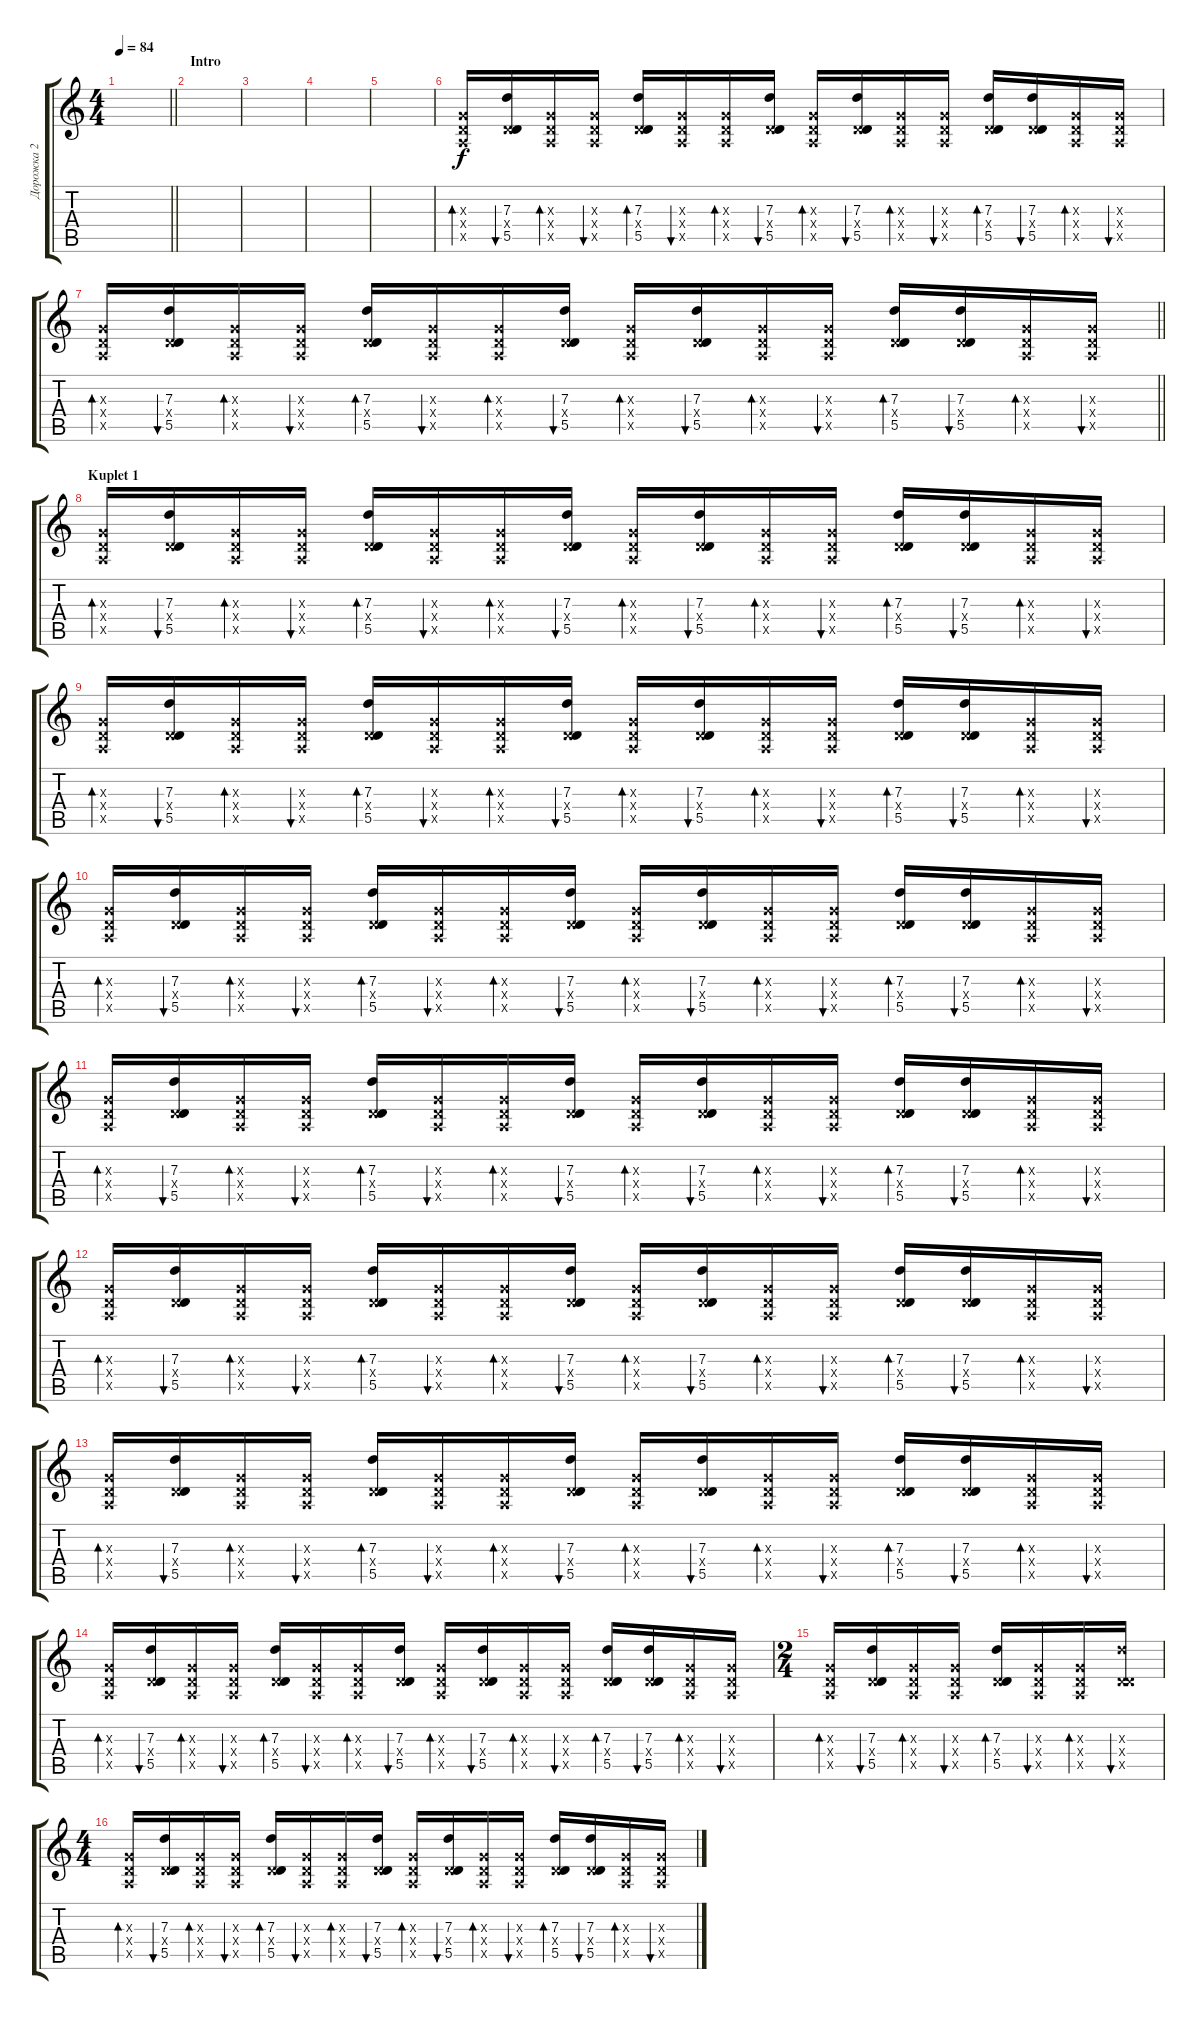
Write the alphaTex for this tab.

\track ("Дорожка 2" "Дорожка 2") {instrument acousticguitarsteel}
\staff {score tabs}
\tuning (E4 B3 G3 D3 A2 E2) {hide}
\ts (4 4)
\tempo 84
\clef g2
\barLineRight lightlight
\ks c
|
\section ("" "Intro")
|
|
|
|
(0.3{x} 0.4{x} 0.5{x}).16{bd 60} (7.3 0.4{x} 5.5).16{bu 60} (0.3{x} 0.4{x} 0.5{x}).16{bd 60} (0.3{x} 0.4{x} 0.5{x}).16{bu 60} (7.3 0.4{x} 5.5).16{bd 60} (0.3{x} 0.4{x} 0.5{x}).16{bu 60} (0.3{x} 0.4{x} 0.5{x}).16{bd 60} (7.3 0.4{x} 5.5).16{bu 60} (0.3{x} 0.4{x} 0.5{x}).16{bd 60} (7.3 0.4{x} 5.5).16{bu 60} (0.3{x} 0.4{x} 0.5{x}).16{bd 60} (0.3{x} 0.4{x} 0.5{x}).16{bu 60} (7.3 0.4{x} 5.5).16{bd 60} (7.3 0.4{x} 5.5).16{bu 60} (0.3{x} 0.4{x} 0.5{x}).16{bd 60} (0.3{x} 0.4{x} 0.5{x}).16{bu 60} |
\barLineRight lightlight
(0.3{x} 0.4{x} 0.5{x}).16{bd 60} (7.3 0.4{x} 5.5).16{bu 60} (0.3{x} 0.4{x} 0.5{x}).16{bd 60} (0.3{x} 0.4{x} 0.5{x}).16{bu 60} (7.3 0.4{x} 5.5).16{bd 60} (0.3{x} 0.4{x} 0.5{x}).16{bu 60} (0.3{x} 0.4{x} 0.5{x}).16{bd 60} (7.3 0.4{x} 5.5).16{bu 60} (0.3{x} 0.4{x} 0.5{x}).16{bd 60} (7.3 0.4{x} 5.5).16{bu 60} (0.3{x} 0.4{x} 0.5{x}).16{bd 60} (0.3{x} 0.4{x} 0.5{x}).16{bu 60} (7.3 0.4{x} 5.5).16{bd 60} (7.3 0.4{x} 5.5).16{bu 60} (0.3{x} 0.4{x} 0.5{x}).16{bd 60} (0.3{x} 0.4{x} 0.5{x}).16{bu 60} |
\section ("" "Kuplet 1")
(0.3{x} 0.4{x} 0.5{x}).16{bd 60} (7.3 0.4{x} 5.5).16{bu 60} (0.3{x} 0.4{x} 0.5{x}).16{bd 60} (0.3{x} 0.4{x} 0.5{x}).16{bu 60} (7.3 0.4{x} 5.5).16{bd 60} (0.3{x} 0.4{x} 0.5{x}).16{bu 60} (0.3{x} 0.4{x} 0.5{x}).16{bd 60} (7.3 0.4{x} 5.5).16{bu 60} (0.3{x} 0.4{x} 0.5{x}).16{bd 60} (7.3 0.4{x} 5.5).16{bu 60} (0.3{x} 0.4{x} 0.5{x}).16{bd 60} (0.3{x} 0.4{x} 0.5{x}).16{bu 60} (7.3 0.4{x} 5.5).16{bd 60} (7.3 0.4{x} 5.5).16{bu 60} (0.3{x} 0.4{x} 0.5{x}).16{bd 60} (0.3{x} 0.4{x} 0.5{x}).16{bu 60} |
(0.3{x} 0.4{x} 0.5{x}).16{bd 60} (7.3 0.4{x} 5.5).16{bu 60} (0.3{x} 0.4{x} 0.5{x}).16{bd 60} (0.3{x} 0.4{x} 0.5{x}).16{bu 60} (7.3 0.4{x} 5.5).16{bd 60} (0.3{x} 0.4{x} 0.5{x}).16{bu 60} (0.3{x} 0.4{x} 0.5{x}).16{bd 60} (7.3 0.4{x} 5.5).16{bu 60} (0.3{x} 0.4{x} 0.5{x}).16{bd 60} (7.3 0.4{x} 5.5).16{bu 60} (0.3{x} 0.4{x} 0.5{x}).16{bd 60} (0.3{x} 0.4{x} 0.5{x}).16{bu 60} (7.3 0.4{x} 5.5).16{bd 60} (7.3 0.4{x} 5.5).16{bu 60} (0.3{x} 0.4{x} 0.5{x}).16{bd 60} (0.3{x} 0.4{x} 0.5{x}).16{bu 60} |
(0.3{x} 0.4{x} 0.5{x}).16{bd 60} (7.3 0.4{x} 5.5).16{bu 60} (0.3{x} 0.4{x} 0.5{x}).16{bd 60} (0.3{x} 0.4{x} 0.5{x}).16{bu 60} (7.3 0.4{x} 5.5).16{bd 60} (0.3{x} 0.4{x} 0.5{x}).16{bu 60} (0.3{x} 0.4{x} 0.5{x}).16{bd 60} (7.3 0.4{x} 5.5).16{bu 60} (0.3{x} 0.4{x} 0.5{x}).16{bd 60} (7.3 0.4{x} 5.5).16{bu 60} (0.3{x} 0.4{x} 0.5{x}).16{bd 60} (0.3{x} 0.4{x} 0.5{x}).16{bu 60} (7.3 0.4{x} 5.5).16{bd 60} (7.3 0.4{x} 5.5).16{bu 60} (0.3{x} 0.4{x} 0.5{x}).16{bd 60} (0.3{x} 0.4{x} 0.5{x}).16{bu 60} |
(0.3{x} 0.4{x} 0.5{x}).16{bd 60} (7.3 0.4{x} 5.5).16{bu 60} (0.3{x} 0.4{x} 0.5{x}).16{bd 60} (0.3{x} 0.4{x} 0.5{x}).16{bu 60} (7.3 0.4{x} 5.5).16{bd 60} (0.3{x} 0.4{x} 0.5{x}).16{bu 60} (0.3{x} 0.4{x} 0.5{x}).16{bd 60} (7.3 0.4{x} 5.5).16{bu 60} (0.3{x} 0.4{x} 0.5{x}).16{bd 60} (7.3 0.4{x} 5.5).16{bu 60} (0.3{x} 0.4{x} 0.5{x}).16{bd 60} (0.3{x} 0.4{x} 0.5{x}).16{bu 60} (7.3 0.4{x} 5.5).16{bd 60} (7.3 0.4{x} 5.5).16{bu 60} (0.3{x} 0.4{x} 0.5{x}).16{bd 60} (0.3{x} 0.4{x} 0.5{x}).16{bu 60} |
(0.3{x} 0.4{x} 0.5{x}).16{bd 60} (7.3 0.4{x} 5.5).16{bu 60} (0.3{x} 0.4{x} 0.5{x}).16{bd 60} (0.3{x} 0.4{x} 0.5{x}).16{bu 60} (7.3 0.4{x} 5.5).16{bd 60} (0.3{x} 0.4{x} 0.5{x}).16{bu 60} (0.3{x} 0.4{x} 0.5{x}).16{bd 60} (7.3 0.4{x} 5.5).16{bu 60} (0.3{x} 0.4{x} 0.5{x}).16{bd 60} (7.3 0.4{x} 5.5).16{bu 60} (0.3{x} 0.4{x} 0.5{x}).16{bd 60} (0.3{x} 0.4{x} 0.5{x}).16{bu 60} (7.3 0.4{x} 5.5).16{bd 60} (7.3 0.4{x} 5.5).16{bu 60} (0.3{x} 0.4{x} 0.5{x}).16{bd 60} (0.3{x} 0.4{x} 0.5{x}).16{bu 60} |
(0.3{x} 0.4{x} 0.5{x}).16{bd 60} (7.3 0.4{x} 5.5).16{bu 60} (0.3{x} 0.4{x} 0.5{x}).16{bd 60} (0.3{x} 0.4{x} 0.5{x}).16{bu 60} (7.3 0.4{x} 5.5).16{bd 60} (0.3{x} 0.4{x} 0.5{x}).16{bu 60} (0.3{x} 0.4{x} 0.5{x}).16{bd 60} (7.3 0.4{x} 5.5).16{bu 60} (0.3{x} 0.4{x} 0.5{x}).16{bd 60} (7.3 0.4{x} 5.5).16{bu 60} (0.3{x} 0.4{x} 0.5{x}).16{bd 60} (0.3{x} 0.4{x} 0.5{x}).16{bu 60} (7.3 0.4{x} 5.5).16{bd 60} (7.3 0.4{x} 5.5).16{bu 60} (0.3{x} 0.4{x} 0.5{x}).16{bd 60} (0.3{x} 0.4{x} 0.5{x}).16{bu 60} |
(0.3{x} 0.4{x} 0.5{x}).16{bd 60} (7.3 0.4{x} 5.5).16{bu 60} (0.3{x} 0.4{x} 0.5{x}).16{bd 60} (0.3{x} 0.4{x} 0.5{x}).16{bu 60} (7.3 0.4{x} 5.5).16{bd 60} (0.3{x} 0.4{x} 0.5{x}).16{bu 60} (0.3{x} 0.4{x} 0.5{x}).16{bd 60} (7.3 0.4{x} 5.5).16{bu 60} (0.3{x} 0.4{x} 0.5{x}).16{bd 60} (7.3 0.4{x} 5.5).16{bu 60} (0.3{x} 0.4{x} 0.5{x}).16{bd 60} (0.3{x} 0.4{x} 0.5{x}).16{bu 60} (7.3 0.4{x} 5.5).16{bd 60} (7.3 0.4{x} 5.5).16{bu 60} (0.3{x} 0.4{x} 0.5{x}).16{bd 60} (0.3{x} 0.4{x} 0.5{x}).16{bu 60} |
\ts (2 4)
(0.3{x} 0.4{x} 0.5{x}).16{bd 60} (7.3 0.4{x} 5.5).16{bu 60} (0.3{x} 0.4{x} 0.5{x}).16{bd 60} (0.3{x} 0.4{x} 0.5{x}).16{bu 60} (7.3 0.4{x} 5.5).16{bd 60} (0.3{x} 0.4{x} 0.5{x}).16{bu 60} (0.3{x} 0.4{x} 0.5{x}).16{bd 60} (7.3{x} 0.4{x} 5.5{x}).16{bu 60} |
\ts (4 4)
(0.3{x} 0.4{x} 0.5{x}).16{bd 60} (7.3 0.4{x} 5.5).16{bu 60} (0.3{x} 0.4{x} 0.5{x}).16{bd 60} (0.3{x} 0.4{x} 0.5{x}).16{bu 60} (7.3 0.4{x} 5.5).16{bd 60} (0.3{x} 0.4{x} 0.5{x}).16{bu 60} (0.3{x} 0.4{x} 0.5{x}).16{bd 60} (7.3 0.4{x} 5.5).16{bu 60} (0.3{x} 0.4{x} 0.5{x}).16{bd 60} (7.3 0.4{x} 5.5).16{bu 60} (0.3{x} 0.4{x} 0.5{x}).16{bd 60} (0.3{x} 0.4{x} 0.5{x}).16{bu 60} (7.3 0.4{x} 5.5).16{bd 60} (7.3 0.4{x} 5.5).16{bu 60} (0.3{x} 0.4{x} 0.5{x}).16{bd 60} (0.3{x} 0.4{x} 0.5{x}).16{bu 60}
